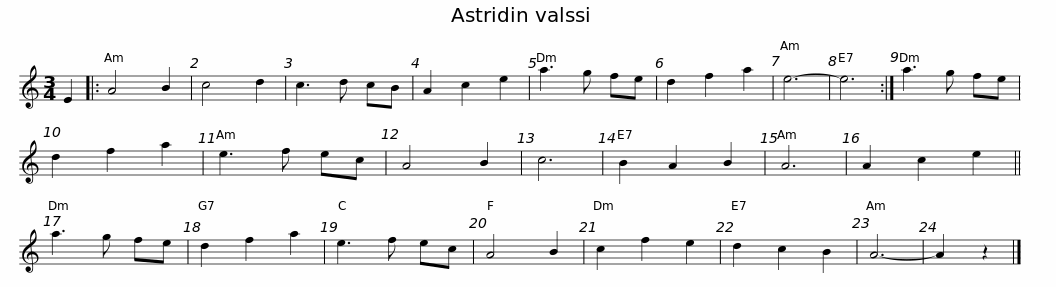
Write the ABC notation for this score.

X:1
L:1/8
M:3/4
I:linebreak $
K:C
V:1 treble
V:1
 E2 |: A4 B2 | c4 d2 | c3 d cB | A2 c2 e2 | %5
 a3 g fe | d2 f2 a2 | e6- | e6 :| a3 g fe | %10
 d2 f2 a2 | e3 f ec | A4 B2 |$ c6 | B2 A2 B2 | %15
 A6 | A2 c2 e2 || a3 g fe | d2 f2 a2 | e3 f ec | %20
 A4 B2 | c2 f2 e2 | d2 c2 B2 | A6- | A2 z2 |] %25
